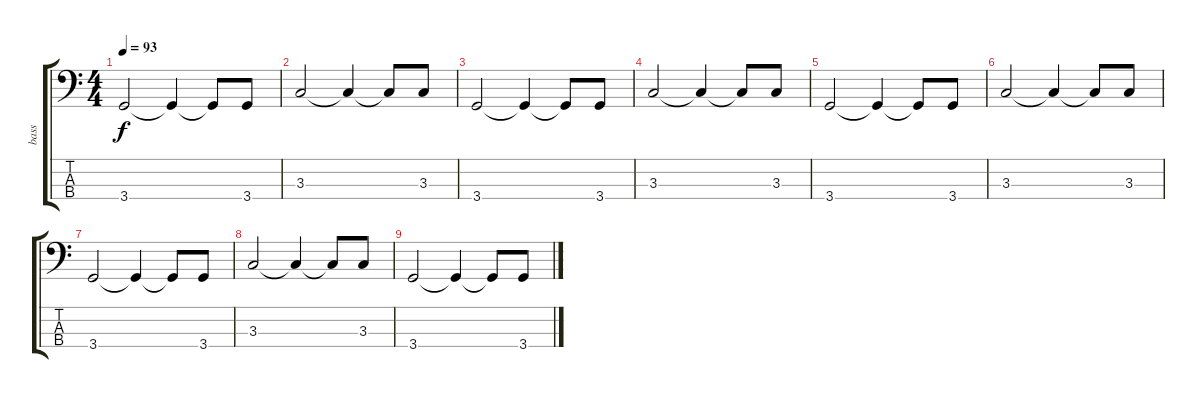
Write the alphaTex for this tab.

\track ("bass" "bass") {instrument acousticbass}
\staff {score tabs}
\tuning (G2 D2 A1 E1) {hide}
\ts (4 4)
\tempo 93
\clef f4
\ks c
3.4.2{dy f} 3.4{t}.4 3.4{t}.8 3.4.8 |
3.3.2 3.3{t}.4 3.3{t}.8 3.3.8 |
3.4.2 3.4{t}.4 3.4{t}.8 3.4.8 |
3.3.2 3.3{t}.4 3.3{t}.8 3.3.8 |
3.4.2 3.4{t}.4 3.4{t}.8 3.4.8 |
3.3.2 3.3{t}.4 3.3{t}.8 3.3.8 |
3.4.2 3.4{t}.4 3.4{t}.8 3.4.8 |
3.3.2 3.3{t}.4 3.3{t}.8 3.3.8 |
3.4.2 3.4{t}.4 3.4{t}.8 3.4.8
